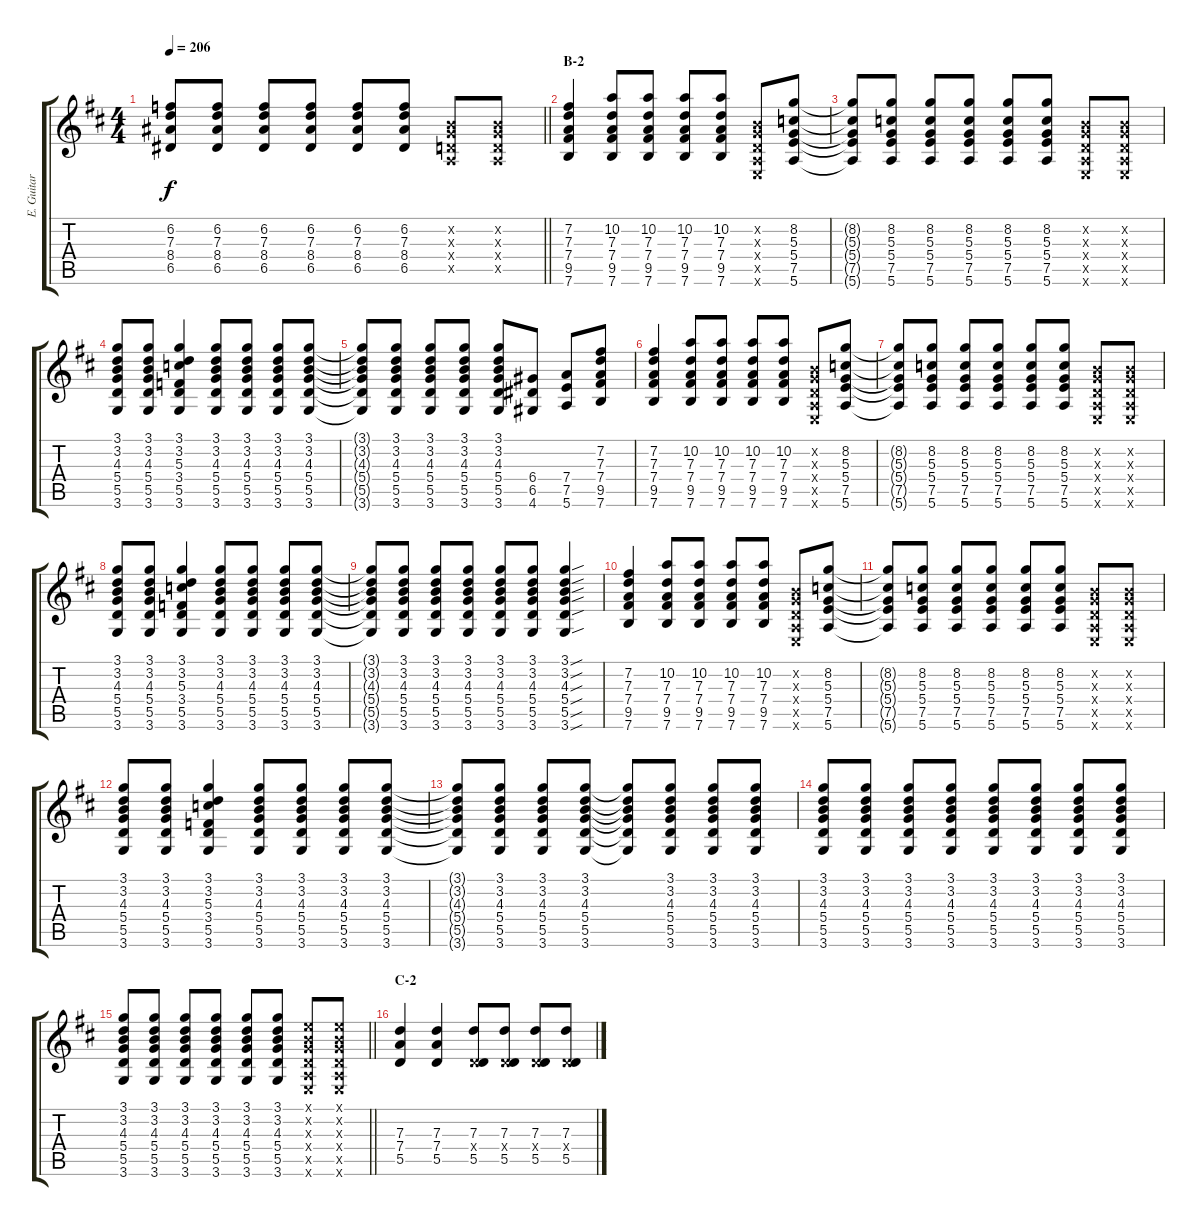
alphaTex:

\track ("E. Guitar II" "E. Guitar ") {instrument overdrivenguitar}
\staff {score tabs}
\tuning (E4 B3 G3 D3 A2 E2) {hide}
\ts (4 4)
\tempo 206
\clef g2
\barLineRight lightlight
\ks d
(6.2 7.3 8.4 6.5).8{dy f} (6.2 7.3 8.4 6.5).8 (6.2 7.3 8.4 6.5).8 (6.2 7.3 8.4 6.5).8 (6.2 7.3 8.4 6.5).8 (6.2 7.3 8.4 6.5).8 (0.2{x} 0.3{x} 0.4{x} 0.5{x}).8 (0.2{x} 0.3{x} 0.4{x} 0.5{x}).8 |
\section ("" "B-2")
(7.2 7.3 7.4 9.5 7.6).4 (10.2 7.3 7.4 9.5 7.6).8 (10.2 7.3 7.4 9.5 7.6).8 (10.2 7.3 7.4 9.5 7.6).8 (10.2 7.3 7.4 9.5 7.6).8 (0.2{x} 0.3{x} 0.4{x} 0.5{x} 0.6{x}).8 (8.2 5.3 5.4 7.5 5.6).8 |
(8.2{t} 5.3{t} 5.4{t} 7.5{t} 5.6{t}).8 (8.2 5.3 5.4 7.5 5.6).8 (8.2 5.3 5.4 7.5 5.6).8 (8.2 5.3 5.4 7.5 5.6).8 (8.2 5.3 5.4 7.5 5.6).8 (8.2 5.3 5.4 7.5 5.6).8 (0.2{x} 0.3{x} 0.4{x} 0.5{x} 0.6{x}).8 (0.2{x} 0.3{x} 0.4{x} 0.5{x} 0.6{x}).8 |
(3.1 3.2 4.3 5.4 5.5 3.6).8 (3.1 3.2 4.3 5.4 5.5 3.6).8 (3.1 3.2 5.3 3.4 5.5 3.6).4 (3.1 3.2 4.3 5.4 5.5 3.6).8 (3.1 3.2 4.3 5.4 5.5 3.6).8 (3.1 3.2 4.3 5.4 5.5 3.6).8 (3.1 3.2 4.3 5.4 5.5 3.6).8 |
(3.1{t} 3.2{t} 4.3{t} 5.4{t} 5.5{t} 3.6{t}).8 (3.1 3.2 4.3 5.4 5.5 3.6).8 (3.1 3.2 4.3 5.4 5.5 3.6).8 (3.1 3.2 4.3 5.4 5.5 3.6).8 (3.1 3.2 4.3 5.4 5.5 3.6).8 (6.4 6.5 4.6).8 (7.4 7.5 5.6).8 (7.2 7.3 7.4 9.5 7.6).8 |
(7.2 7.3 7.4 9.5 7.6).4 (10.2 7.3 7.4 9.5 7.6).8 (10.2 7.3 7.4 9.5 7.6).8 (10.2 7.3 7.4 9.5 7.6).8 (10.2 7.3 7.4 9.5 7.6).8 (0.2{x} 0.3{x} 0.4{x} 0.5{x} 0.6{x}).8 (8.2 5.3 5.4 7.5 5.6).8 |
(8.2{t} 5.3{t} 5.4{t} 7.5{t} 5.6{t}).8 (8.2 5.3 5.4 7.5 5.6).8 (8.2 5.3 5.4 7.5 5.6).8 (8.2 5.3 5.4 7.5 5.6).8 (8.2 5.3 5.4 7.5 5.6).8 (8.2 5.3 5.4 7.5 5.6).8 (0.2{x} 0.3{x} 0.4{x} 0.5{x} 0.6{x}).8 (0.2{x} 0.3{x} 0.4{x} 0.5{x} 0.6{x}).8 |
(3.1 3.2 4.3 5.4 5.5 3.6).8 (3.1 3.2 4.3 5.4 5.5 3.6).8 (3.1 3.2 5.3 3.4 5.5 3.6).4 (3.1 3.2 4.3 5.4 5.5 3.6).8 (3.1 3.2 4.3 5.4 5.5 3.6).8 (3.1 3.2 4.3 5.4 5.5 3.6).8 (3.1 3.2 4.3 5.4 5.5 3.6).8 |
(3.1{t} 3.2{t} 4.3{t} 5.4{t} 5.5{t} 3.6{t}).8 (3.1 3.2 4.3 5.4 5.5 3.6).8 (3.1 3.2 4.3 5.4 5.5 3.6).8 (3.1 3.2 4.3 5.4 5.5 3.6).8 (3.1 3.2 4.3 5.4 5.5 3.6).8 (3.1 3.2 4.3 5.4 5.5 3.6).8 (3.1{sou} 3.2{sou} 4.3{sou} 5.4{sou} 5.5{sou} 3.6{sou}).4 |
(7.2 7.3 7.4 9.5 7.6).4 (10.2 7.3 7.4 9.5 7.6).8 (10.2 7.3 7.4 9.5 7.6).8 (10.2 7.3 7.4 9.5 7.6).8 (10.2 7.3 7.4 9.5 7.6).8 (0.2{x} 0.3{x} 0.4{x} 0.5{x} 0.6{x}).8 (8.2 5.3 5.4 7.5 5.6).8 |
(8.2{t} 5.3{t} 5.4{t} 7.5{t} 5.6{t}).8 (8.2 5.3 5.4 7.5 5.6).8 (8.2 5.3 5.4 7.5 5.6).8 (8.2 5.3 5.4 7.5 5.6).8 (8.2 5.3 5.4 7.5 5.6).8 (8.2 5.3 5.4 7.5 5.6).8 (0.2{x} 0.3{x} 0.4{x} 0.5{x} 0.6{x}).8 (0.2{x} 0.3{x} 0.4{x} 0.5{x} 0.6{x}).8 |
(3.1 3.2 4.3 5.4 5.5 3.6).8 (3.1 3.2 4.3 5.4 5.5 3.6).8 (3.1 3.2 5.3 3.4 5.5 3.6).4 (3.1 3.2 4.3 5.4 5.5 3.6).8 (3.1 3.2 4.3 5.4 5.5 3.6).8 (3.1 3.2 4.3 5.4 5.5 3.6).8 (3.1 3.2 4.3 5.4 5.5 3.6).8 |
(3.1{t} 3.2{t} 4.3{t} 5.4{t} 5.5{t} 3.6{t}).8 (3.1 3.2 4.3 5.4 5.5 3.6).8 (3.1 3.2 4.3 5.4 5.5 3.6).8 (3.1 3.2 4.3 5.4 5.5 3.6).8 (3.1{t} 3.2{t} 4.3{t} 5.4{t} 5.5{t} 3.6{t}).8 (3.1 3.2 4.3 5.4 5.5 3.6).8 (3.1 3.2 4.3 5.4 5.5 3.6).8 (3.1 3.2 4.3 5.4 5.5 3.6).8 |
(3.1 3.2 4.3 5.4 5.5 3.6).8 (3.1 3.2 4.3 5.4 5.5 3.6).8 (3.1 3.2 4.3 5.4 5.5 3.6).8 (3.1 3.2 4.3 5.4 5.5 3.6).8 (3.1 3.2 4.3 5.4 5.5 3.6).8 (3.1 3.2 4.3 5.4 5.5 3.6).8 (3.1 3.2 4.3 5.4 5.5 3.6).8 (3.1 3.2 4.3 5.4 5.5 3.6).8 |
\barLineRight lightlight
(3.1 3.2 4.3 5.4 5.5 3.6).8 (3.1 3.2 4.3 5.4 5.5 3.6).8 (3.1 3.2 4.3 5.4 5.5 3.6).8 (3.1 3.2 4.3 5.4 5.5 3.6).8 (3.1 3.2 4.3 5.4 5.5 3.6).8 (3.1 3.2 4.3 5.4 5.5 3.6).8 (0.1{x} 0.2{x} 0.3{x} 0.4{x} 0.5{x} 0.6{x}).8 (0.1{x} 0.2{x} 0.3{x} 0.4{x} 0.5{x} 0.6{x}).8 |
\section ("" "C-2")
(7.3 7.4 5.5).4 (7.3 7.4 5.5).4 (7.3 0.4{x} 5.5).8 (7.3 0.4{x} 5.5).8 (7.3 0.4{x} 5.5).8 (7.3{sl} 0.4{x} 5.5{sl}).8
